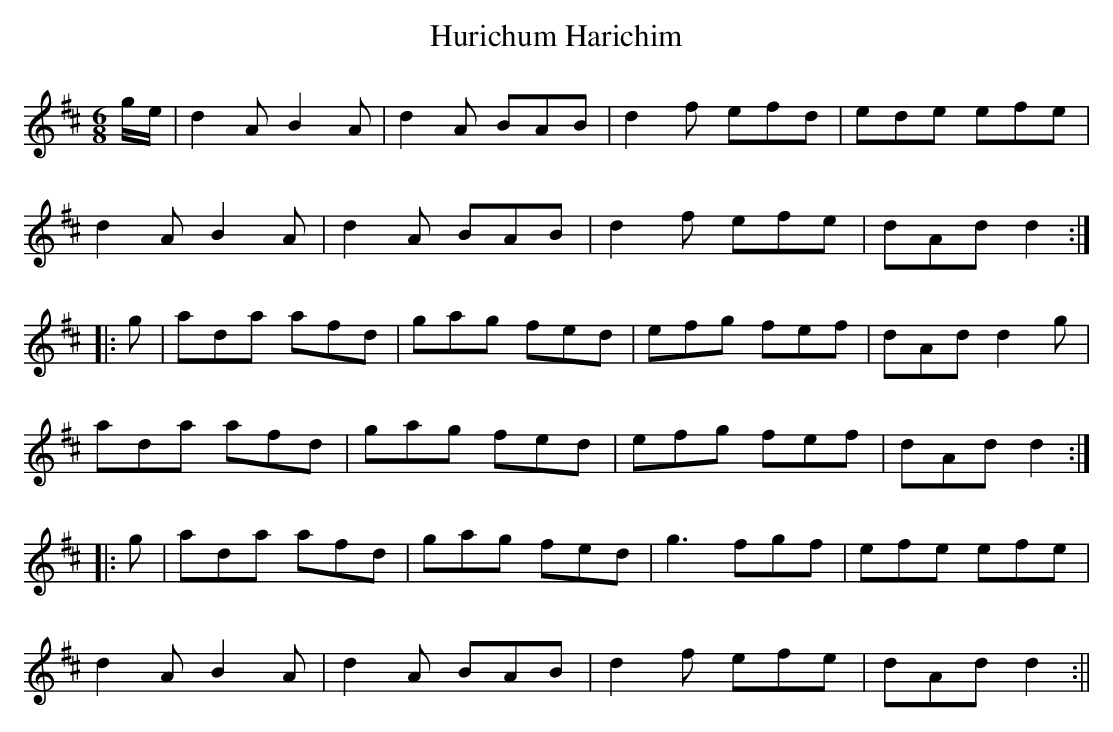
X:1
T:Hurichum Harichim
M:6/8
L:1/8
K:D
g/e/ | d2A B2A | d2A BAB | d2f efd | ede efe |
d2A B2A | d2A BAB | d2f efe | dAd d2 :|
|: g | ada afd | gag fed | efg fef | dAd d2g |
ada afd | gag fed | efg fef | dAd d2 :|
|: g | ada afd | gag fed | g3 fgf | efe efe |
d2A B2A | d2A BAB | d2f efe | dAd d2 :||
